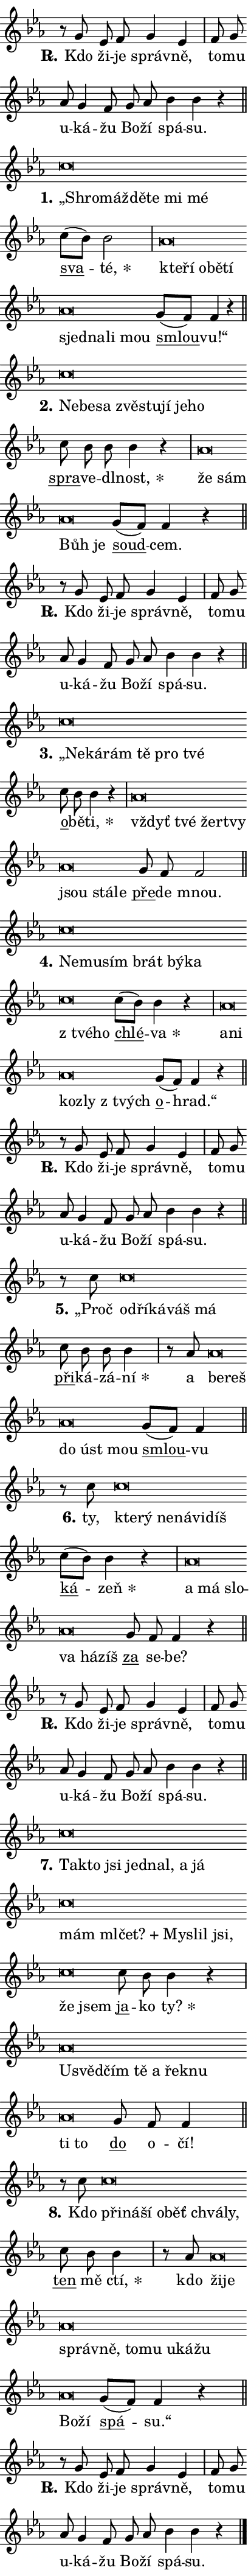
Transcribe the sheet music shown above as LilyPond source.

\version "2.24.0"
\header { tagline = "" }
\paper {
  indent = 0\cm
  top-margin = 0\cm
  right-margin = 0.13\cm % to fit lyric hyphens
  bottom-margin = 0\cm
  left-margin = 0\cm
  paper-width = 7\cm
  page-breaking = #ly:one-page-breaking
  system-system-spacing.basic-distance = #11
  score-system-spacing.basic-distance = #11
  ragged-last = ##f
}


%% Author: Thomas Morley
%% https://lists.gnu.org/archive/html/lilypond-user/2020-05/msg00002.html
#(define (line-position grob)
"Returns position of @var[grob} in current system:
   @code{'start}, if at first time-step
   @code{'end}, if at last time-step
   @code{'middle} otherwise
"
  (let* ((col (ly:item-get-column grob))
         (ln (ly:grob-object col 'left-neighbor))
         (rn (ly:grob-object col 'right-neighbor))
         (col-to-check-left (if (ly:grob? ln) ln col))
         (col-to-check-right (if (ly:grob? rn) rn col))
         (break-dir-left
           (and
             (ly:grob-property col-to-check-left 'non-musical #f)
             (ly:item-break-dir col-to-check-left)))
         (break-dir-right
           (and
             (ly:grob-property col-to-check-right 'non-musical #f)
             (ly:item-break-dir col-to-check-right))))
        (cond ((eqv? 1 break-dir-left) 'start)
              ((eqv? -1 break-dir-right) 'end)
              (else 'middle))))

#(define (tranparent-at-line-position vctor)
  (lambda (grob)
  "Relying on @code{line-position} select the relevant enry from @var{vctor}.
Used to determine transparency,"
    (case (line-position grob)
      ((end) (not (vector-ref vctor 0)))
      ((middle) (not (vector-ref vctor 1)))
      ((start) (not (vector-ref vctor 2))))))

noteHeadBreakVisibility =
#(define-music-function (break-visibility)(vector?)
"Makes @code{NoteHead}s transparent relying on @var{break-visibility}"
#{
  \override NoteHead.transparent =
    #(tranparent-at-line-position break-visibility)
#})

#(define delete-ledgers-for-transparent-note-heads
  (lambda (grob)
    "Reads whether a @code{NoteHead} is transparent.
If so this @code{NoteHead} is removed from @code{'note-heads} from
@var{grob}, which is supposed to be @code{LedgerLineSpanner}.
As a result ledgers are not printed for this @code{NoteHead}"
    (let* ((nhds-array (ly:grob-object grob 'note-heads))
           (nhds-list
             (if (ly:grob-array? nhds-array)
                 (ly:grob-array->list nhds-array)
                 '()))
           ;; Relies on the transparent-property being done before
           ;; Staff.LedgerLineSpanner.after-line-breaking is executed.
           ;; This is fragile ...
           (to-keep
             (remove
               (lambda (nhd)
                 (ly:grob-property nhd 'transparent #f))
               nhds-list)))
      ;; TODO find a better method to iterate over grob-arrays, similiar
      ;; to filter/remove etc for lists
      ;; For now rebuilt from scratch
      (set! (ly:grob-object grob 'note-heads)  '())
      (for-each
        (lambda (nhd)
          (ly:pointer-group-interface::add-grob grob 'note-heads nhd))
        to-keep))))

squashNotes = {
  \override NoteHead.X-extent = #'(-0.2 . 0.2)
  \override NoteHead.Y-extent = #'(-0.75 . 0)
  \override NoteHead.stencil =
    #(lambda (grob)
       (let ((pos (ly:grob-property grob 'staff-position)))
         (begin
           (if (< pos -7) (display "ERROR: Lower brevis then expected\n") (display "OK: Expected brevis position\n"))
           (if (<= pos -6) ly:text-interface::print ly:note-head::print))))
}
unSquashNotes = {
  \revert NoteHead.X-extent
  \revert NoteHead.Y-extent
  \revert NoteHead.stencil
}

hideNotes = \noteHeadBreakVisibility #begin-of-line-visible
unHideNotes = \noteHeadBreakVisibility #all-visible

% work-around for resetting accidentals
% https://lilypond.org/doc/v2.23/Documentation/notation/displaying-rhythms#unmetered-music
cadenzaMeasure = {
  \cadenzaOff
  \partial 1024 s1024
  \cadenzaOn
}

#(define-markup-command (accent layout props text) (markup?)
  "Underline accented syllable"
  (interpret-markup layout props
    #{\markup \override #'(offset . 4.3) \underline { #text }#}))

responsum = \markup \concat {
  "R" \hspace #-1.05 \path #0.1 #'((moveto 0 0.07) (lineto 0.9 0.8)) \hspace #0.05 "."
}

spaceSize = #0.6828661417322834 % exact space size for TeX Gyre Schola

\layout {
  \context {
    \Staff
    \remove "Time_signature_engraver"
    \override LedgerLineSpanner.after-line-breaking = #delete-ledgers-for-transparent-note-heads
  }
  \context {
    \Lyrics {
      \override LyricSpace.minimum-distance = \spaceSize
      \override LyricText.font-name = #"TeX Gyre Schola"
      \override LyricText.font-size = 1
      \override StanzaNumber.font-name = #"TeX Gyre Schola Bold"
      \override StanzaNumber.font-size = 1
    }
  }
  \context {
    \Score 
    \override NoteHead.text =
      #(lambda (grob) 
        (let ((pos (ly:grob-property grob 'staff-position)))
          #{\markup {
            \combine
              \halign #-0.55 \raise #(if (= pos -6) 0 0.5) \override #'(thickness . 2) \draw-line #'(3.2 . 0)
              \musicglyph "noteheads.sM1"
          }#}))
  }
}

% magnetic-lyrics.ily
%
%   written by
%     Jean Abou Samra <jean@abou-samra.fr>
%     Werner Lemberg <wl@gnu.org>
%
%   adapted by
%     Jiri Hon <jiri.hon@gmail.com>
%
% Version 2022-Apr-15

% https://www.mail-archive.com/lilypond-user@gnu.org/msg149350.html

#(define (Left_hyphen_pointer_engraver context)
   "Collect syllable-hyphen-syllable occurrences in lyrics and store
them in properties.  This engraver only looks to the left.  For
example, if the lyrics input is @code{foo -- bar}, it does the
following.

@itemize @bullet
@item
Set the @code{text} property of the @code{LyricHyphen} grob between
@q{foo} and @q{bar} to @code{foo}.

@item
Set the @code{left-hyphen} property of the @code{LyricText} grob with
text @q{foo} to the @code{LyricHyphen} grob between @q{foo} and
@q{bar}.
@end itemize

Use this auxiliary engraver in combination with the
@code{lyric-@/text::@/apply-@/magnetic-@/offset!} hook."
   (let ((hyphen #f)
         (text #f))
     (make-engraver
      (acknowledgers
       ((lyric-syllable-interface engraver grob source-engraver)
        (set! text grob)))
      (end-acknowledgers
       ((lyric-hyphen-interface engraver grob source-engraver)
        ;(when (not (grob::has-interface grob 'lyric-space-interface))
          (set! hyphen grob)));)
      ((stop-translation-timestep engraver)
       (when (and text hyphen)
         (ly:grob-set-object! text 'left-hyphen hyphen))
       (set! text #f)
       (set! hyphen #f)))))

#(define (lyric-text::apply-magnetic-offset! grob)
   "If the space between two syllables is less than the value in
property @code{LyricText@/.details@/.squash-threshold}, move the right
syllable to the left so that it gets concatenated with the left
syllable.

Use this function as a hook for
@code{LyricText@/.after-@/line-@/breaking} if the
@code{Left_@/hyphen_@/pointer_@/engraver} is active."
   (let ((hyphen (ly:grob-object grob 'left-hyphen #f)))
     (when hyphen
       (let ((left-text (ly:spanner-bound hyphen LEFT)))
         (when (grob::has-interface left-text 'lyric-syllable-interface)
           (let* ((common (ly:grob-common-refpoint grob left-text X))
                  (this-x-ext (ly:grob-extent grob common X))
                  (left-x-ext
                   (begin
                     ;; Trigger magnetism for left-text.
                     (ly:grob-property left-text 'after-line-breaking)
                     (ly:grob-extent left-text common X)))
                  ;; `delta` is the gap width between two syllables.
                  (delta (- (interval-start this-x-ext)
                            (interval-end left-x-ext)))
                  (details (ly:grob-property grob 'details))
                  (threshold (assoc-get 'squash-threshold details 0.2)))
             (when (< delta threshold)
               (let* (;; We have to manipulate the input text so that
                      ;; ligatures crossing syllable boundaries are not
                      ;; disabled.  For languages based on the Latin
                      ;; script this is essentially a beautification.
                      ;; However, for non-Western scripts it can be a
                      ;; necessity.
                      (lt (ly:grob-property left-text 'text))
                      (rt (ly:grob-property grob 'text))
                      (is-space (grob::has-interface hyphen 'lyric-space-interface))
                      (space (if is-space " " ""))
                      (extra-delta (if is-space spaceSize 0))
                      ;; Append new syllable.
                      (ltrt-space (if (and (string? lt) (string? rt))
                                (string-append lt space rt)
                                (make-concat-markup (list lt space rt))))
                      ;; Right-align `ltrt` to the right side.
                      (ltrt-space-markup (grob-interpret-markup
                               grob
                               (make-translate-markup
                                (cons (interval-length this-x-ext) 0)
                                (make-right-align-markup ltrt-space)))))
                 (begin
                   ;; Don't print `left-text`.
                   (ly:grob-set-property! left-text 'stencil #f)
                   ;; Set text and stencil (which holds all collected
                   ;; syllables so far) and shift it to the left.
                   (ly:grob-set-property! grob 'text ltrt-space)
                   (ly:grob-set-property! grob 'stencil ltrt-space-markup)
                   (ly:grob-translate-axis! grob (- (- delta extra-delta)) X))))))))))


#(define (lyric-hyphen::displace-bounds-first grob)
   ;; Make very sure this callback isn't triggered too early.
   (let ((left (ly:spanner-bound grob LEFT))
         (right (ly:spanner-bound grob RIGHT)))
     (ly:grob-property left 'after-line-breaking)
     (ly:grob-property right 'after-line-breaking)
     (ly:lyric-hyphen::print grob)))

squashThreshold = #0.4

\layout {
  \context {
    \Lyrics
    \consists #Left_hyphen_pointer_engraver
    \override LyricText.after-line-breaking =
      #lyric-text::apply-magnetic-offset!
    \override LyricHyphen.stencil = #lyric-hyphen::displace-bounds-first
    \override LyricText.details.squash-threshold = \squashThreshold
    \override LyricHyphen.minimum-distance = 0
    \override LyricHyphen.minimum-length = \squashThreshold
  }
}

squashText = \override LyricText.details.squash-threshold = 9999
unSquashText = \override LyricText.details.squash-threshold = \squashThreshold

leftText = \override LyricText.self-alignment-X = #LEFT
unLeftText = \revert LyricText.self-alignment-X

starOffset = #(lambda (grob) 
                (let ((x_offset (ly:self-alignment-interface::aligned-on-x-parent grob)))
                  (if (= x_offset 0) 0 (+ x_offset 1.2))))

star = #(define-music-function (syllable)(string?)
"Append star separator at the end of a syllable"
#{
  \once \override LyricText.X-offset = #starOffset
  \lyricmode { \markup {
    #syllable
    \override #'((font-name . "TeX Gyre Schola Bold")) \hspace #0.2 \lower #0.65 \larger "*"
  } }
#})

starAccent = #(define-music-function (syllable)(string?)
"Append star separator at the end of a syllable and make accent"
#{
  \once \override LyricText.X-offset = #starOffset
  \lyricmode { \markup {
    \accent #syllable
    \override #'((font-name . "TeX Gyre Schola Bold")) \hspace #0.2 \lower #0.65 \larger "*"
  } }
#})

breath = #(define-music-function (syllable)(string?)
"Append breathing indicator at the end of a syllable"
#{
  \lyricmode { \markup { #syllable "+" } }
#})

optionalBreath = #(define-music-function (syllable)(string?)
"Append optional breathing indicator at the end of a syllable"
#{
  \lyricmode { \markup { #syllable "(+)" } }
#})


\score {
    <<
        \new Voice = "melody" { \cadenzaOn \key es \major \relative { r8 g' es f g4 es \cadenzaMeasure \bar "|" f8 g \bar "" as g4 f8 \bar "" g as \bar "" bes4 bes r \cadenzaMeasure \bar "||" \break } }
        \new Lyrics \lyricsto "melody" { \lyricmode { \set stanza = \responsum
Kdo ži -- je správ -- ně, to -- mu u -- ká -- žu Bo -- ží spá -- su. } }
    >>
    \layout {}
}

\score {
    <<
        \new Voice = "melody" { \cadenzaOn \key es \major \relative { \squashNotes c''\breve*1/16 \hideNotes \breve*1/16 \bar "" \breve*1/16 \bar "" \breve*1/16 \bar "" \breve*1/16 \breve*1/16 \bar "" \unHideNotes \unSquashNotes \bar "" c8[( bes)] bes2 \cadenzaMeasure \bar "|" \squashNotes as\breve*1/16 \hideNotes \breve*1/16 \bar "" \breve*1/16 \bar "" \breve*1/16 \bar "" \breve*1/16 \bar "" \breve*1/16 \bar "" \breve*1/16 \bar "" \breve*1/16 \breve*1/16 \bar "" \unHideNotes \unSquashNotes \bar "" g8[( f)] f4 r \cadenzaMeasure \bar "||" \break } }
        \new Lyrics \lyricsto "melody" { \lyricmode { \set stanza = "1."
\leftText „Shro -- \squashText máž -- dě -- te mi mé \unLeftText \unSquashText \markup \accent sva -- \star té, \leftText kte -- \squashText ří o -- bě -- tí sjed -- na -- li mou \unLeftText \unSquashText \markup \accent smlou -- vu!“ } }
    >>
    \layout {}
}

\score {
    <<
        \new Voice = "melody" { \cadenzaOn \key es \major \relative { \squashNotes c''\breve*1/16 \hideNotes \breve*1/16 \bar "" \breve*1/16 \bar "" \breve*1/16 \bar "" \breve*1/16 \bar "" \breve*1/16 \bar "" \breve*1/16 \breve*1/16 \bar "" \unHideNotes \unSquashNotes \bar "" c8 bes bes bes4 r \cadenzaMeasure \bar "|" \squashNotes as\breve*1/16 \hideNotes \breve*1/16 \bar "" \breve*1/16 \breve*1/16 \bar "" \unHideNotes \unSquashNotes \bar "" g8[( f)] f4 r \cadenzaMeasure \bar "||" \break } }
        \new Lyrics \lyricsto "melody" { \lyricmode { \set stanza = "2."
\leftText Ne -- \squashText be -- sa zvě -- stu -- jí je -- ho \unLeftText \unSquashText \markup \accent spra -- ve -- dl -- \star nost, \leftText že \squashText sám Bůh je \unLeftText \unSquashText \markup \accent soud -- cem. } }
    >>
    \layout {}
}

\score {
    <<
        \new Voice = "melody" { \cadenzaOn \key es \major \relative { r8 g' es f g4 es \cadenzaMeasure \bar "|" f8 g \bar "" as g4 f8 \bar "" g as \bar "" bes4 bes r \cadenzaMeasure \bar "||" \break } }
        \new Lyrics \lyricsto "melody" { \lyricmode { \set stanza = \responsum
Kdo ži -- je správ -- ně, to -- mu u -- ká -- žu Bo -- ží spá -- su. } }
    >>
    \layout {}
}

\score {
    <<
        \new Voice = "melody" { \cadenzaOn \key es \major \relative { \squashNotes c''\breve*1/16 \hideNotes \breve*1/16 \bar "" \breve*1/16 \bar "" \breve*1/16 \bar "" \breve*1/16 \breve*1/16 \bar "" \unHideNotes \unSquashNotes \bar "" c8 bes bes4 r \cadenzaMeasure \bar "|" \squashNotes as\breve*1/16 \hideNotes \breve*1/16 \bar "" \breve*1/16 \bar "" \breve*1/16 \bar "" \breve*1/16 \bar "" \breve*1/16 \breve*1/16 \bar "" \unHideNotes \unSquashNotes \bar "" g8 f f2 \cadenzaMeasure \bar "||" \break } }
        \new Lyrics \lyricsto "melody" { \lyricmode { \set stanza = "3."
\leftText „Ne -- \squashText ká -- rám tě pro tvé \unLeftText \unSquashText \markup \accent o -- bě -- \star ti, \leftText vždyť \squashText tvé žer -- tvy jsou stá -- le \unLeftText \unSquashText \markup \accent pře -- de mnou. } }
    >>
    \layout {}
}

\score {
    <<
        \new Voice = "melody" { \cadenzaOn \key es \major \relative { \squashNotes c''\breve*1/16 \hideNotes \breve*1/16 \bar "" \breve*1/16 \bar "" \breve*1/16 \bar "" \breve*1/16 \bar "" \breve*1/16 \bar "" \breve*1/16 \breve*1/16 \bar "" \unHideNotes \unSquashNotes \bar "" c8[( bes)] bes4 r \cadenzaMeasure \bar "|" \squashNotes as\breve*1/16 \hideNotes \breve*1/16 \bar "" \breve*1/16 \bar "" \breve*1/16 \breve*1/16 \bar "" \unHideNotes \unSquashNotes \bar "" g8[( f)] f4 r \cadenzaMeasure \bar "||" \break } }
        \new Lyrics \lyricsto "melody" { \lyricmode { \set stanza = "4."
\leftText Ne -- \squashText mu -- sím brát bý -- ka "z tvé" -- ho \unLeftText \unSquashText \markup \accent chlé -- \star va \leftText a -- \squashText ni koz -- ly "z tvých" \unLeftText \unSquashText \markup \accent o -- hrad.“ } }
    >>
    \layout {}
}

\score {
    <<
        \new Voice = "melody" { \cadenzaOn \key es \major \relative { r8 g' es f g4 es \cadenzaMeasure \bar "|" f8 g \bar "" as g4 f8 \bar "" g as \bar "" bes4 bes r \cadenzaMeasure \bar "||" \break } }
        \new Lyrics \lyricsto "melody" { \lyricmode { \set stanza = \responsum
Kdo ži -- je správ -- ně, to -- mu u -- ká -- žu Bo -- ží spá -- su. } }
    >>
    \layout {}
}

\score {
    <<
        \new Voice = "melody" { \cadenzaOn \key es \major \relative { r8 c''8 \squashNotes c\breve*1/16 \hideNotes \breve*1/16 \bar "" \breve*1/16 \bar "" \breve*1/16 \breve*1/16 \bar "" \unHideNotes \unSquashNotes \bar "" c8 bes bes bes4 \cadenzaMeasure \bar "|" r8 as8 \squashNotes as\breve*1/16 \hideNotes \breve*1/16 \bar "" \breve*1/16 \bar "" \breve*1/16 \breve*1/16 \bar "" \unHideNotes \unSquashNotes \bar "" g8[( f)] f4 \cadenzaMeasure \bar "||" \break } }
        \new Lyrics \lyricsto "melody" { \lyricmode { \set stanza = "5."
„Proč \leftText od -- \squashText ří -- ká -- váš má \unLeftText \unSquashText \markup \accent při -- ká -- zá -- \star ní a \leftText be -- \squashText reš do úst mou \unLeftText \unSquashText \markup \accent smlou -- vu } }
    >>
    \layout {}
}

\score {
    <<
        \new Voice = "melody" { \cadenzaOn \key es \major \relative { r8 c''8 \squashNotes c\breve*1/16 \hideNotes \breve*1/16 \bar "" \breve*1/16 \bar "" \breve*1/16 \bar "" \breve*1/16 \breve*1/16 \bar "" \unHideNotes \unSquashNotes \bar "" c8[( bes)] bes4 r \cadenzaMeasure \bar "|" \squashNotes as\breve*1/16 \hideNotes \breve*1/16 \bar "" \breve*1/16 \bar "" \breve*1/16 \bar "" \breve*1/16 \breve*1/16 \bar "" \unHideNotes \unSquashNotes \bar "" g8 f f4 r \cadenzaMeasure \bar "||" \break } }
        \new Lyrics \lyricsto "melody" { \lyricmode { \set stanza = "6."
ty, \leftText kte -- \squashText rý ne -- ná -- vi -- díš \unLeftText \unSquashText \markup \accent ká -- \star zeň \leftText a \squashText má slo -- va há -- zíš \unLeftText \unSquashText \markup \accent za se -- be? } }
    >>
    \layout {}
}

\score {
    <<
        \new Voice = "melody" { \cadenzaOn \key es \major \relative { r8 g' es f g4 es \cadenzaMeasure \bar "|" f8 g \bar "" as g4 f8 \bar "" g as \bar "" bes4 bes r \cadenzaMeasure \bar "||" \break } }
        \new Lyrics \lyricsto "melody" { \lyricmode { \set stanza = \responsum
Kdo ži -- je správ -- ně, to -- mu u -- ká -- žu Bo -- ží spá -- su. } }
    >>
    \layout {}
}

\score {
    <<
        \new Voice = "melody" { \cadenzaOn \key es \major \relative { \squashNotes c''\breve*1/16 \hideNotes \breve*1/16 \bar "" \breve*1/16 \bar "" \breve*1/16 \bar "" \breve*1/16 \bar "" \breve*1/16 \bar "" \breve*1/16 \bar "" \breve*1/16 \bar "" \breve*1/16 \bar "" \breve*1/16 \bar "" \breve*1/16 \bar "" \breve*1/16 \bar "" \breve*1/16 \bar "" \breve*1/16 \breve*1/16 \bar "" \unHideNotes \unSquashNotes \bar "" c8 bes bes4 r \cadenzaMeasure \bar "|" \squashNotes as\breve*1/16 \hideNotes \breve*1/16 \bar "" \breve*1/16 \bar "" \breve*1/16 \bar "" \breve*1/16 \bar "" \breve*1/16 \bar "" \breve*1/16 \bar "" \breve*1/16 \breve*1/16 \bar "" \unHideNotes \unSquashNotes \bar "" g8 f f4 \cadenzaMeasure \bar "||" \break } }
        \new Lyrics \lyricsto "melody" { \lyricmode { \set stanza = "7."
\leftText Tak -- \squashText to jsi jed -- nal, a já mám ml -- \breath "čet?" My -- slil jsi, že jsem \unLeftText \unSquashText \markup \accent ja -- ko \star ty? \leftText U -- \squashText svěd -- čím tě a řek -- nu ti to \unLeftText \unSquashText \markup \accent do o -- čí! } }
    >>
    \layout {}
}

\score {
    <<
        \new Voice = "melody" { \cadenzaOn \key es \major \relative { r8 c''8 \squashNotes c\breve*1/16 \hideNotes \breve*1/16 \bar "" \breve*1/16 \bar "" \breve*1/16 \bar "" \breve*1/16 \bar "" \breve*1/16 \breve*1/16 \bar "" \unHideNotes \unSquashNotes \bar "" c8 bes bes4 \cadenzaMeasure \bar "|" r8 as8 \squashNotes as\breve*1/16 \hideNotes \breve*1/16 \bar "" \breve*1/16 \bar "" \breve*1/16 \bar "" \breve*1/16 \bar "" \breve*1/16 \bar "" \breve*1/16 \bar "" \breve*1/16 \bar "" \breve*1/16 \bar "" \breve*1/16 \breve*1/16 \bar "" \unHideNotes \unSquashNotes \bar "" g8[( f)] f4 r \cadenzaMeasure \bar "||" \break } }
        \new Lyrics \lyricsto "melody" { \lyricmode { \set stanza = "8."
Kdo \leftText při -- \squashText ná -- ší o -- běť chvá -- ly, \unLeftText \unSquashText \markup \accent ten mě \star ctí, kdo \leftText ži -- \squashText je správ -- ně, to -- mu u -- ká -- žu Bo -- ží \unLeftText \unSquashText \markup \accent spá -- su.“ } }
    >>
    \layout {}
}

\score {
    <<
        \new Voice = "melody" { \cadenzaOn \key es \major \relative { r8 g' es f g4 es \cadenzaMeasure \bar "|" f8 g \bar "" as g4 f8 \bar "" g as \bar "" bes4 bes r \cadenzaMeasure \bar "||" \break } \bar "|." }
        \new Lyrics \lyricsto "melody" { \lyricmode { \set stanza = \responsum
Kdo ži -- je správ -- ně, to -- mu u -- ká -- žu Bo -- ží spá -- su. } }
    >>
    \layout {}
}
